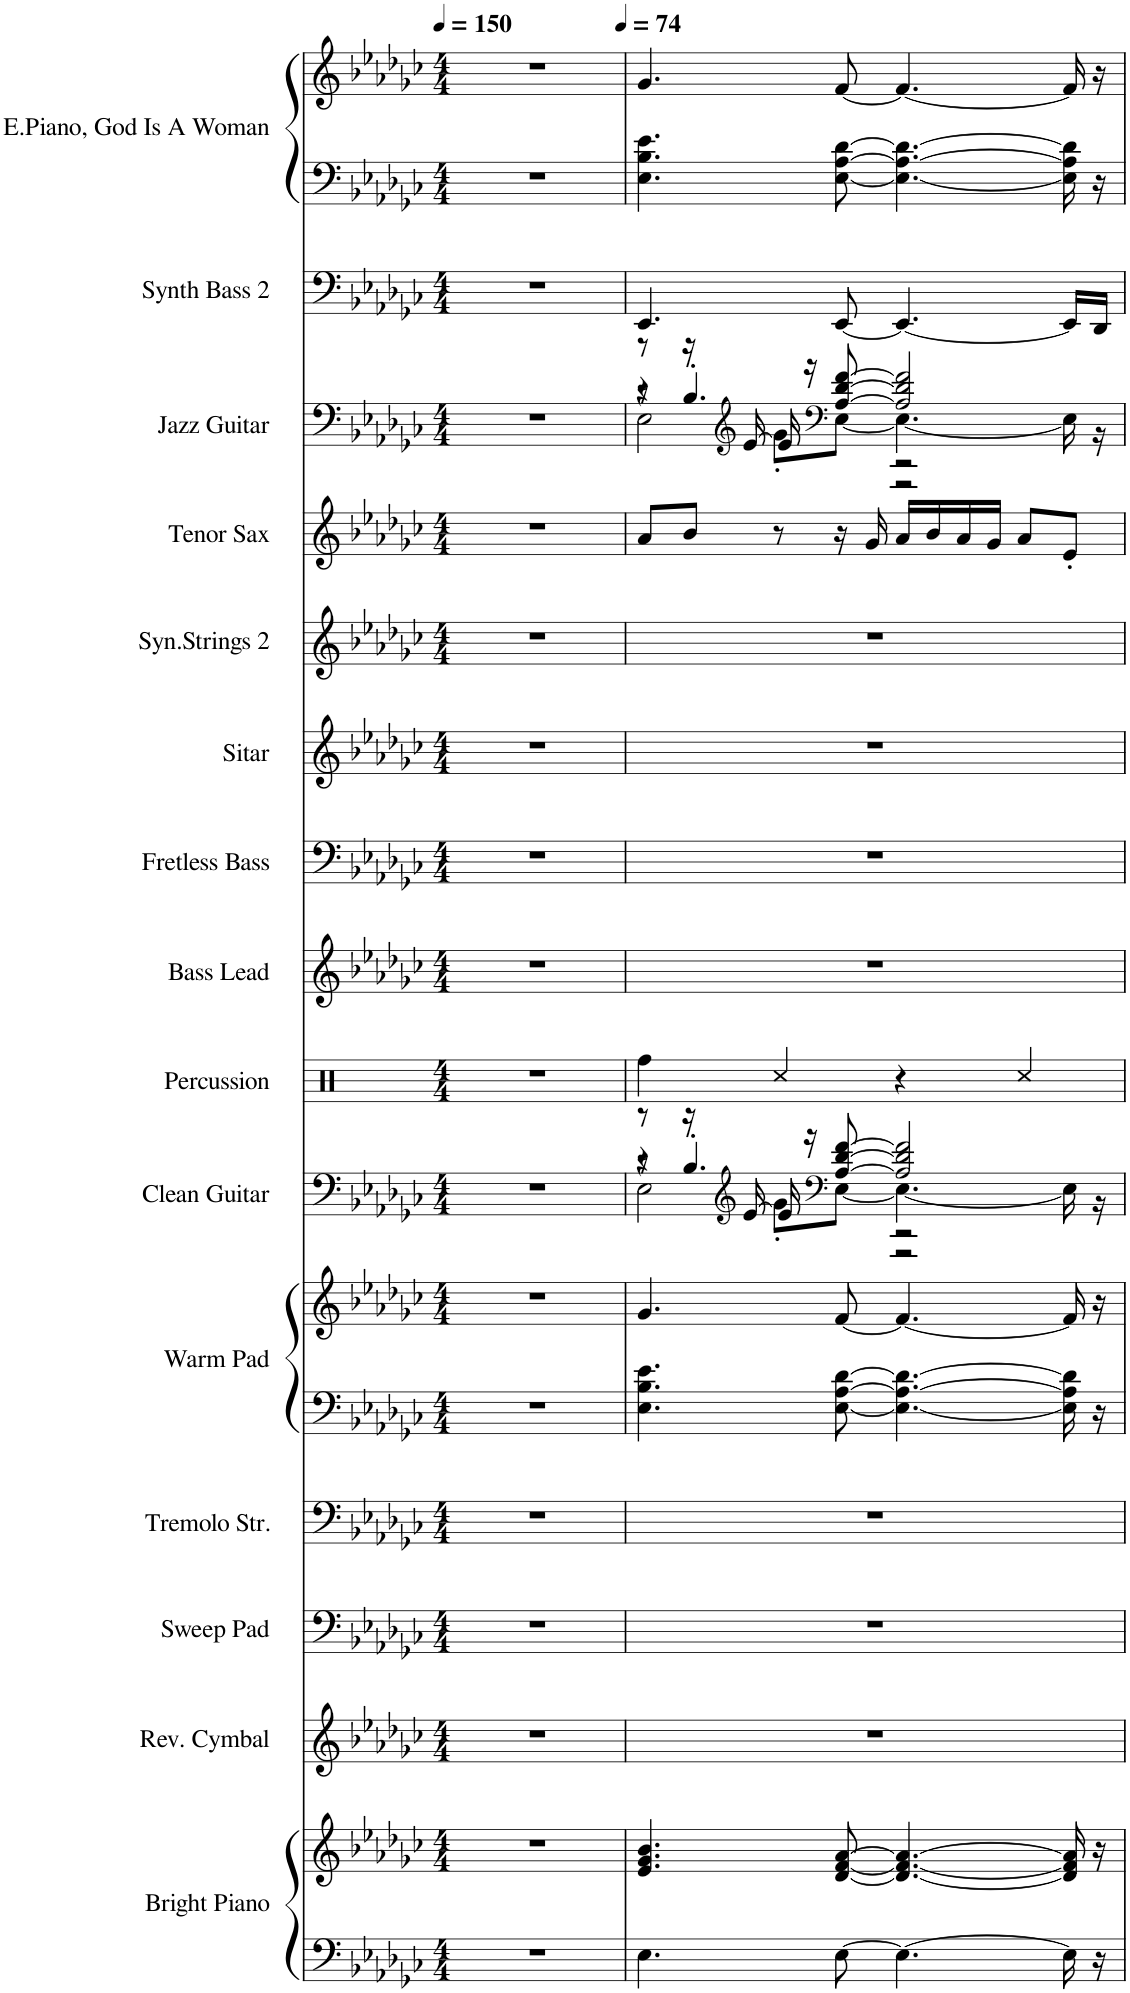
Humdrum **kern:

**kern	**kern	**kern	**kern	**kern	**kern	**kern	**kern	**kern	**kern	**kern	**kern	**kern	**kern	**kern	**kern	**kern	**kern
*part15	*part15	*part14	*part13	*part12	*part11	*part11	*part10	*part9	*part8	*part7	*part6	*part5	*part4	*part3	*part2	*part1	*part1
*staff18	*staff17	*staff16	*staff15	*staff14	*staff13	*staff12	*staff11	*staff10	*staff9	*staff8	*staff7	*staff6	*staff5	*staff4	*staff3	*staff2	*staff1
*I"Bright Piano	*	*I"Rev. Cymbal	*I"Sweep Pad	*I"Tremolo Str.	*I"Warm Pad	*	*I"Clean Guitar	*I"Percussion	*I"Bass Lead	*I"Fretless Bass	*I"Sitar	*I"Syn.Strings 2	*I"Tenor Sax	*I"Jazz Guitar	*I"Synth Bass 2	*I"E.Piano, God Is A Woman	*
*I'Pno	*	*	*	*I'Str	*	*	*	*I'Perc	*	*	*I'Sit	*I'Str	*I'T Sax	*	*	*I'E.Pno	*
*clefF4	*clefG2	*clefG2	*clefF4	*clefF4	*clefF4	*clefG2	*clefF4	*clefX	*clefG2	*clefF4	*clefG2	*clefG2	*clefG2	*clefF4	*clefF4	*clefF4	*clefG2
*	*	*	*	*	*	*	*	*	*	*	*	*	*Trd8c14	*	*	*	*
*k[b-e-a-d-g-c-]	*k[b-e-a-d-g-c-]	*k[b-e-a-d-g-c-]	*k[b-e-a-d-g-c-]	*k[b-e-a-d-g-c-]	*k[b-e-a-d-g-c-]	*k[b-e-a-d-g-c-]	*k[b-e-a-d-g-c-]	*k[]	*k[b-e-a-d-g-c-]	*k[b-e-a-d-g-c-]	*k[b-e-a-d-g-c-]	*k[b-e-a-d-g-c-]	*k[b-e-a-d-g-c-]	*k[b-e-a-d-g-c-]	*k[b-e-a-d-g-c-]	*k[b-e-a-d-g-c-]	*k[b-e-a-d-g-c-]
*M4/4	*M4/4	*M4/4	*M4/4	*M4/4	*M4/4	*M4/4	*M4/4	*M4/4	*M4/4	*M4/4	*M4/4	*M4/4	*M4/4	*M4/4	*M4/4	*M4/4	*M4/4
*MM150	*MM150	*MM150	*MM150	*MM150	*MM150	*MM150	*MM150	*MM150	*MM150	*MM150	*MM150	*MM150	*MM150	*MM150	*MM150	*MM150	*MM150
=1	=1	=1	=1	=1	=1	=1	=1	=1	=1	=1	=1	=1	=1	=1	=1	=1	=1
*	*	*	*	*	*	*	*	*	*	*	*	*	*	*	*	*	*^
1r	1r	1r	1r	1r	1r	1r	1r	1r	1r	1r	1r	1r	1r	1r	1r	1r	1r	2...ryy
*	*	*	*	*	*	*	*	*	*	*	*	*	*	*	*	*	*MM74	*
.	.	.	.	.	.	.	.	.	.	.	.	.	.	.	.	.	.	16ryy
*	*	*	*	*	*	*	*	*	*	*	*	*	*	*	*	*	*v	*v
=2	=2	=2	=2	=2	=2	=2	=2	=2	=2	=2	=2	=2	=2	=2	=2	=2	=2
*	*	*	*	*	*	*	*^	*	*	*	*	*	*	*^	*	*	*
*	*	*	*	*	*	*	*	*^	*	*	*	*	*	*	*	*^	*	*	*
*	*	*	*	*	*	*	*	*	*^	*	*	*	*	*	*	*	*	*^	*	*	*
4.E-\	4.e-/ 4.g-/ 4.b-/	1r	1r	1r	4.E-\ 4.B-\ 4.e-\	4.g-/	8r	4r	8r	2E-\	4Rff\	1r	1r	1r	1r	8a-/L	8r	4r	8r	2E-\	4.EE-/	4.E-\ 4.B-\ 4.e-\	4.g-/
.	.	.	.	.	.	.	16r	.	4.B-'/	.	.	.	.	.	.	8b-/J	16r	.	4.B-'/	.	.	.	.
*	*	*	*	*	*	*	*clefG2	*	*	*	*	*	*	*	*	*	*clefG2	*	*	*	*	*	*
.	.	.	.	.	.	.	[16e-/	.	.	.	.	.	.	.	.	.	[16e-/	.	.	.	.	.	.
.	.	.	.	.	.	.	16e-/]	8g-'\L	.	.	4Rcc/	.	.	.	.	8r	16e-/]	8g-'\L	.	.	.	.	.
.	.	.	.	.	.	.	16r	.	.	.	.	.	.	.	.	.	16r	.	.	.	.	.	.
*	*	*	*	*	*	*	*clefF4	*	*	*	*	*	*	*	*	*	*clefF4	*	*	*	*	*	*
[8E-\	[8d-/ [8f/ [8a-/	.	.	.	[8E-\ [8A-\ [8d-\	[8f/	[8A-/ [8d-/ [8f/	[8E-\J	.	.	.	.	.	.	.	16r	[8A-/ [8d-/ [8f/	[8E-\J	.	.	[8EE-/	[8E-\ [8A-\ [8d-\	[8f/
.	.	.	.	.	.	.	.	.	.	.	.	.	.	.	.	16g-/	.	.	.	.	.	.	.
4.E-\_	4.d-/_ 4.f/_ 4.a-/_	.	.	.	4.E-\_ 4.A-\_ 4.d-\_	4.f/_	2A-/] 2d-/] 2f/]	4.E-\_	2r	2r	4r	.	.	.	.	16a-/LL	2A-/] 2d-/] 2f/]	4.E-\_	2r	2r	4.EE-/_	4.E-\_ 4.A-\_ 4.d-\_	4.f/_
.	.	.	.	.	.	.	.	.	.	.	.	.	.	.	.	16b-/	.	.	.	.	.	.	.
.	.	.	.	.	.	.	.	.	.	.	.	.	.	.	.	16a-/	.	.	.	.	.	.	.
.	.	.	.	.	.	.	.	.	.	.	.	.	.	.	.	16g-/JJ	.	.	.	.	.	.	.
.	.	.	.	.	.	.	.	.	.	.	4Rcc/	.	.	.	.	8a-/L	.	.	.	.	.	.	.
16E-\]	16d-/] 16f/] 16a-/]	.	.	.	16E-\] 16A-\] 16d-\]	16f/]	.	16E-\]	.	.	.	.	.	.	.	8e-'/J	.	16E-\]	.	.	16EE-/LL]	16E-\] 16A-\] 16d-\]	16f/]
16r	16r	.	.	.	16r	16r	.	16r	.	.	.	.	.	.	.	.	.	16r	.	.	16DD-/JJ	16r	16r
*	*	*	*	*	*	*	*v	*v	*v	*v	*	*	*	*	*	*	*v	*v	*v	*v	*	*	*
=	=	=	=	=	=	=	=	=	=	=	=	=	=	=	=	=	=
*-	*-	*-	*-	*-	*-	*-	*-	*-	*-	*-	*-	*-	*-	*-	*-	*-	*-
